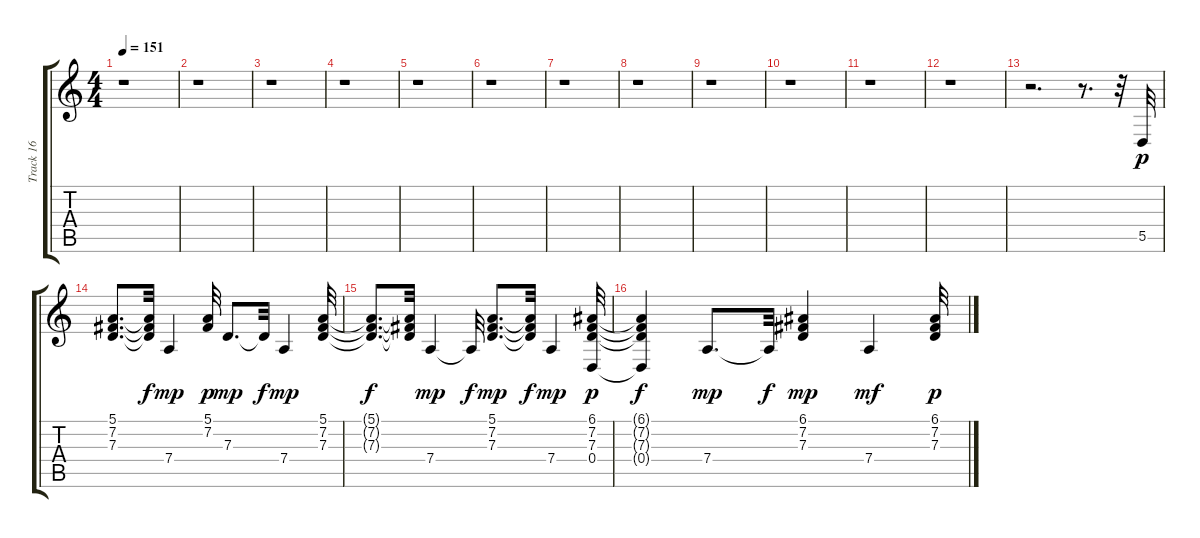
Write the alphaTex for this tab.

\track ("Track 16" "Track 16") {instrument choiraahs}
\staff {score tabs}
\tuning (E4 B3 G3 D3 A2 E2) {hide}
\ts (4 4)
\tempo 151
\clef g2
\ks c
r.1{dy p} |
r.1 |
r.1 |
r.1 |
r.1 |
r.1 |
r.1 |
r.1 |
r.1 |
r.1 |
r.1 |
r.1 |
r.2{d} r.8{d} r.32 5.5.32{volume 10} |
(5.1 7.2 7.3).8{d} (5.1{t} 7.2{t} 7.3{t}).32{dy f} 7.4.4{dy mp} (5.1 7.2).32{dy p} 7.3.8{d dy mp} 7.3{t}.32{dy f} 7.4.4{dy mp} (5.1 7.2 7.3).32 |
(5.1{t} 7.2{t} 7.3{t}).8{d dy f} (5.1{t} 7.2{t} 7.3{t}).32 7.4.4{dy mp} 7.4{t}.32{dy f} (5.1 7.2 7.3).8{d dy mp} (5.1{t} 7.2{t} 7.3{t}).32{dy f} 7.4.4{dy mp} (6.1 7.2 7.3 0.4).32{dy p} |
(6.1{t} 7.2{t} 7.3{t} 0.4{t}).4{dy f} 7.4.8{d dy mp} 7.4{t}.32{dy f} (6.1 7.2 7.3).4{dy mp} 7.4.4{dy mf} (6.1 7.2 7.3).32{dy p}
